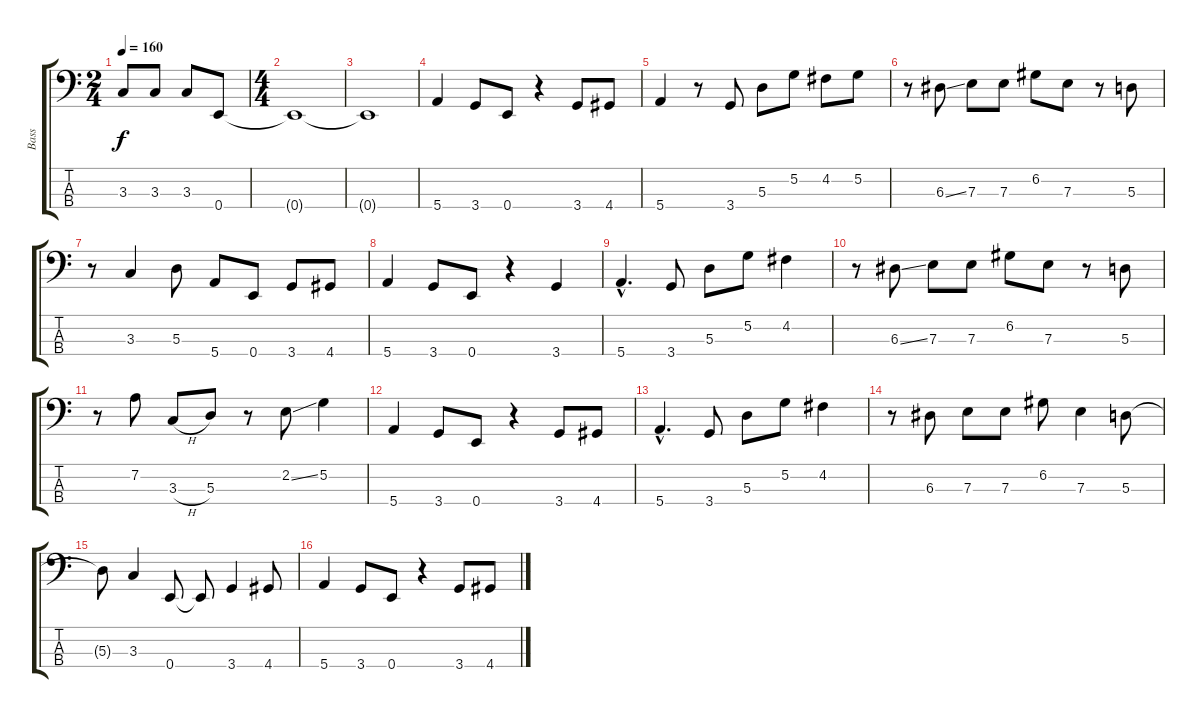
\track ("Bass" "Bass") {instrument electricbassfinger}
\staff {score tabs}
\tuning (G2 D2 A1 E1) {hide}
\ts (2 4)
\tempo 160
\clef f4
\ks c
3.3.8{dy f} 3.3.8 3.3.8 0.4.8 |
\ts (4 4)
0.4{t}.1 |
0.4{t}.1 |
5.4.4 3.4.8 0.4.8 r.4 3.4.8 4.4.8 |
5.4.4 r.8 3.4.8 5.3.8 5.2.8 4.2.8 5.2.8 |
r.8 6.3{ss}.8 7.3.8 7.3.8 6.2.8 7.3.8 r.8 5.3.8 |
r.8 3.3.4 5.3.8 5.4.8 0.4.8 3.4.8 4.4.8 |
5.4.4 3.4.8 0.4.8 r.4 3.4.4 |
5.4{hac}.4{d} 3.4.8 5.3.8 5.2.8 4.2.4 |
r.8 6.3{ss}.8 7.3.8 7.3.8 6.2.8 7.3.8 r.8 5.3.8 |
r.8 7.2.8 3.3{h}.8 5.3.8 r.8 2.2{ss}.8 5.2.4 |
5.4.4 3.4.8 0.4.8 r.4 3.4.8 4.4.8 |
5.4{hac}.4{d} 3.4.8 5.3.8 5.2.8 4.2.4 |
r.8 6.3.8 7.3.8 7.3.8 6.2.8 7.3.4 5.3.8 |
5.3{t}.8 3.3.4 0.4.8 0.4{t}.8 3.4.4 4.4.8 |
5.4.4 3.4.8 0.4.8 r.4 3.4.8 4.4.8
